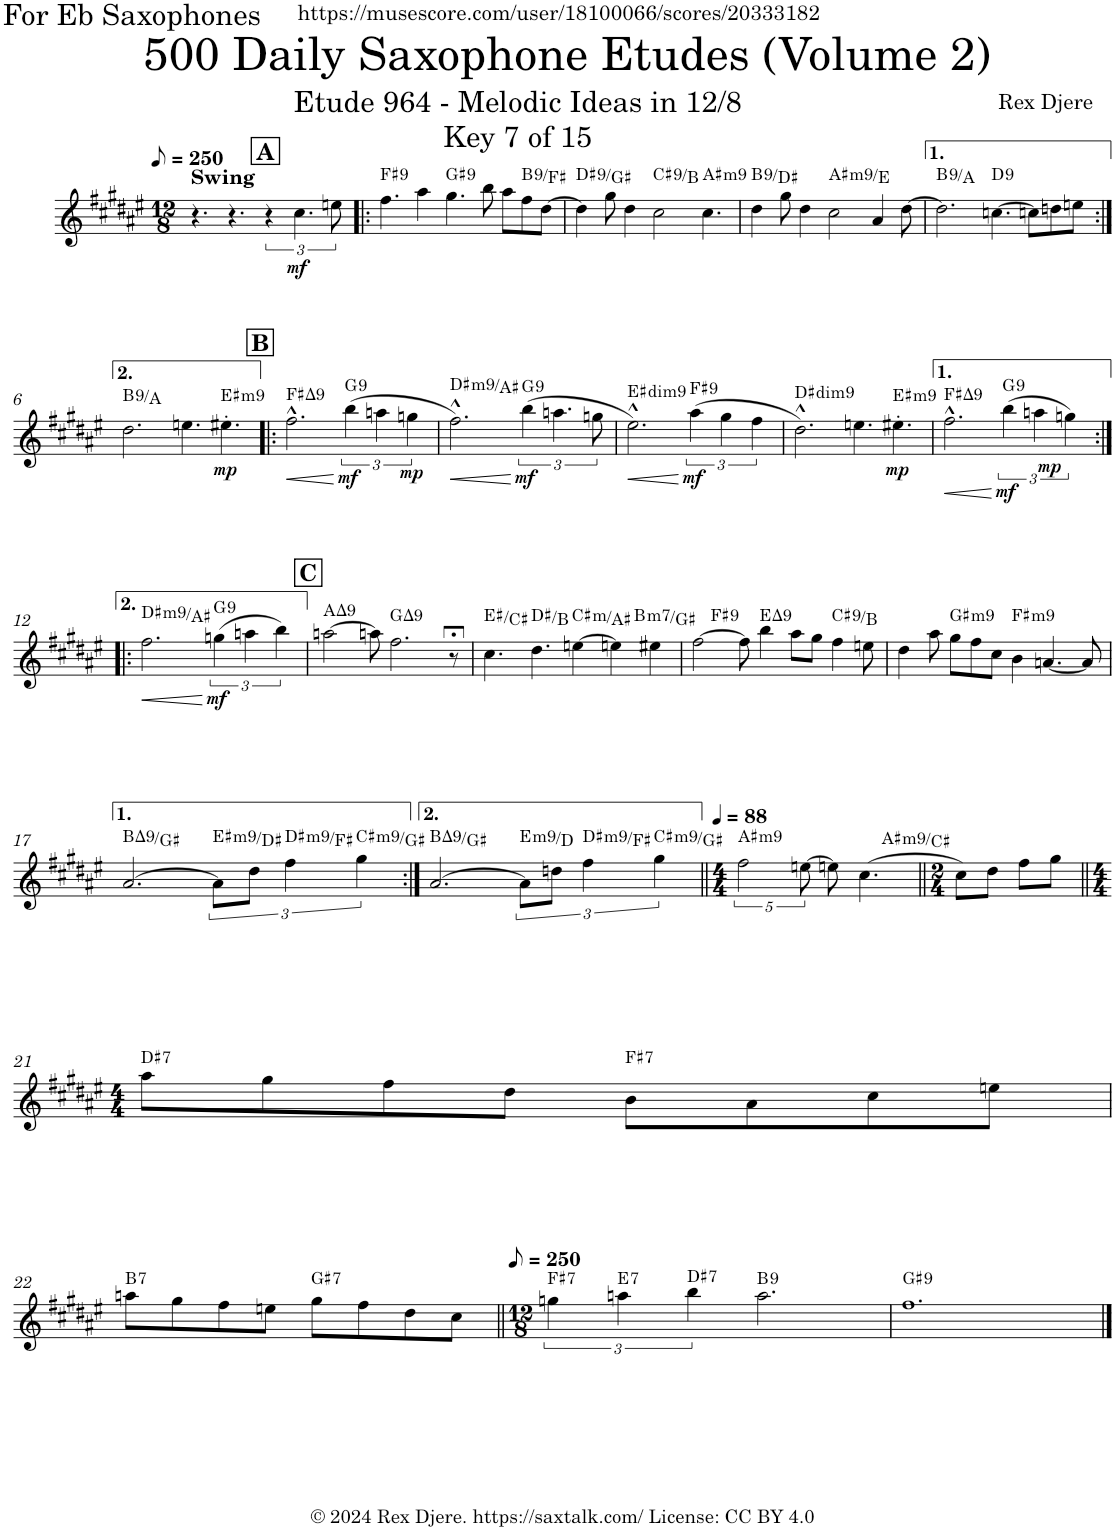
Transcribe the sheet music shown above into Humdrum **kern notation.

**kern	**dynam	**harte
*part1	*part1	*part1
*staff1	*staff1	*
*I"Alto Saxophone	*	*
*I'A. Sax.	*	*
*clefG2	*	*
*Trd5c9	*	*
*k[f#c#g#d#a#e#]	*	*
*M12/8	*	*
*MM125	*	*
!!LO:REH:place=s1:a:B:cj:fs=14:t=A:qo=3
=1	=1	=1
!LO:TX:a:B:t=Swing	!	!
4.r	.	.
4.r	.	.
4r	.	.
!	!LO:DY:b	!
4.cc#\	mf	.
8een\	.	.
=2!|:	=2!|:	=2!|:
!	!	!LO:H:kt=9
4.ff#\	.	F#:9
4aa#\	.	.
!	!	!LO:H:kt=9
4.gg#\	.	G#:9
8bb\	.	.
8aa#\L	.	.
!	!	!LO:H:kt=9
8ff#\	.	B:9/5
[8dd#\J	.	.
=3	=3	=3
!	!	!LO:H:kt=9
4dd#\]	.	D#:9/4
8gg#\	.	.
4dd#\	.	.
!	!	!LO:H:kt=9
2cc#\	.	C#:9/b7
!	!	!LO:H:kt=m9
4.cc#\	.	A#:min9
=4	=4	=4
!	!	!LO:H:kt=9
4dd#\	.	B:9/3
8gg#\	.	.
4dd#\	.	.
!	!	!LO:H:kt=m9
2cc#\	.	A#:min9/b5
4a#/	.	.
[8dd#\	.	.
=5	=5	=5
!	!	!LO:H:kt=9
2.dd#\]	.	B:9/b7
!	!	!LO:H:kt=9
[4.ccn\	.	D:9
8ccn\L]	.	.
8ddn\	.	.
8een\J	.	.
!!LO:LB:g=z
=6:|!	=6:|!	=6:|!
!	!	!LO:H:kt=9
2.dd#\	.	B:9/b7
4.een\	.	.
!	!LO:DY:b	!LO:H:kt=m9
4.ee#X'\	mp	E#:min9
!!LO:REH:place=s1:a:B:cj:fs=14:t=B
=7!|:	=7!|:	=7!|:
!	!LO:HP:b	!LO:H:kt=9
2.ff#^^\	<	F#:maj9
!	!LO:DY:n=1:b	!LO:H:kt=9
(4bb\	[ mf	G:9
4aan\	.	.
!	!LO:DY:n=2:b	!
4ggn\	mp	.
=8	=8	=8
!	!LO:HP:b	!LO:H:kt=m9
2.ff#^^\)	<	D#:min9/5
!	!LO:DY:n=1:b	!LO:H:kt=9
(4bb\	[ mf	G:9
4.aan\	.	.
8ggn\	.	.
=9	=9	=9
!	!LO:HP:b	!LO:H:kt=dim7
2.ee#^^\)	<	E#:dim7(9)
!	!LO:DY:n=1:b	!LO:H:kt=9
(4aa#\	[ mf	F#:9
4gg#\	.	.
4ff#\	.	.
=10	=10	=10
!	!	!LO:H:kt=dim7
2.dd#^^\)	.	D#:dim7(9)
4.een\	.	.
!	!LO:DY:b	!LO:H:kt=m9
4.ee#X'\	mp	E#:min9
=11	=11	=11
!	!LO:HP:b	!LO:H:kt=9
2.ff#^^\	<	F#:maj9
!	!LO:DY:n=1:b	!LO:H:kt=9
(4bb\	[ mf	G:9
!	!LO:DY:n=2:b	!
4aan\	mp	.
4ggn\)	.	.
!!LO:LB:g=z
=12:|!|:	=12:|!|:	=12:|!|:
!	!LO:HP:b	!LO:H:kt=m9
2.ff#\	<	D#:min9/5
!	!LO:DY:n=1:b	!LO:H:kt=9
(4ggn\	[ mf	G:9
4aan\	.	.
4bb\)	.	.
!!LO:REH:place=s1:a:B:cj:fs=14:t=C
=13	=13	=13
!	!	!LO:H:kt=9
[2aan\	.	A:maj9
8aan\]	.	.
!	!	!LO:H:kt=9
2.ff#\	.	G:maj9
8r;<	.	.
=14	=14	=14
*^	*	*
4.cc#\	1ryy	.	E#:maj/b6
4.dd#\	.	.	D#:maj/b6
!	!	!	!LO:H:kt=m
[4een\	.	.	C#:min/6
4een\]	8ryy	.	.
!	!	!	!LO:H:kt=m7
.	4.ryy	.	B:min7/6
4ee#X\	.	.	.
=15	=15	=15	=15
!	!	!	!LO:H:kt=9
*v	*v	*	*
[2ff#\	.	F#:9
8ff#\]	.	.
!	!	!LO:H:kt=9
4bb\	.	E:maj9
8aa#\L	.	.
8gg#\J	.	.
!	!	!LO:H:kt=9
4ff#\	.	C#:9/b7
8een\	.	.
=16	=16	=16
4dd#\	.	.
8aa#\	.	.
!	!	!LO:H:kt=m9
8gg#\L	.	G#:min9
8ff#\	.	.
8cc#\J	.	.
!	!	!LO:H:kt=m9
4b\	.	F#:min9
[4.an/	.	.
8a/]	.	.
!!LO:LB:g=z
=17	=17	=17
!	!	!LO:H:kt=9
[2.a#/	.	B:maj9/6
!	!	!LO:H:kt=m9
8a#\L]	.	E#:min9/b7
8dd#\J	.	.
!	!	!LO:H:kt=m9
4ff#\	.	D#:min9/b3
!	!	!LO:H:kt=m9
4gg#\	.	C#:min9/5
=18:|!	=18:|!	=18:|!
!	!	!LO:H:kt=9
[2.a#/	.	B:maj9/6
!	!	!LO:H:kt=m9
8a#\L]	.	E:min9/b7
8ddn\J	.	.
!	!	!LO:H:kt=m9
4ff#\	.	D#:min9/b3
!	!	!LO:H:kt=m9
4gg#\	.	C#:min9/5
=19||	=19||	=19||
*M4/4	*	*
*MM88	*	*
!	!	!LO:H:kt=m9
*^	*	*
5%2ff#\	2.ryy	.	A#:min9
[10een\	.	.	.
8een\]	.	.	.
[4.cc#\	.	.	.
!	!	!	!LO:H:kt=m9
.	4ryy	.	A#:min9/b3
*v	*v	*	*
=20||	=20||	=20||
*M2/4	*	*
8cc#\L]	.	.
8dd#\J	.	.
8ff#\L	.	.
8gg#\J	.	.
!!LO:LB:g=z
=21||	=21||	=21||
*M4/4	*	*
!	!	!LO:H:kt=7
8aa#\L	.	D#:7
8gg#\	.	.
8ff#\	.	.
8dd#\J	.	.
!	!	!LO:H:kt=7
8b\L	.	F#:7
8a#\	.	.
8cc#\	.	.
8een\J	.	.
!!LO:LB:g=z
=22	=22	=22
!	!	!LO:H:kt=7
8aan\L	.	B:7
8gg#\	.	.
8ff#\	.	.
8een\J	.	.
!	!	!LO:H:kt=7
8gg#\L	.	G#:7
8ff#\	.	.
8dd#\	.	.
8cc#\J	.	.
=23||	=23||	=23||
*M12/8	*	*
*MM125	*	*
!	!	!LO:H:kt=7
4ggn\	.	F#:7
!	!	!LO:H:kt=7
4aan\	.	E:7
!	!	!LO:H:kt=7
4bb\	.	D#:7
!	!	!LO:H:kt=9
2.aa\	.	B:9
=24	=24	=24
!	!	!LO:H:kt=9
1.ff#	.	G#:9
==	==	==
*-	*-	*-
